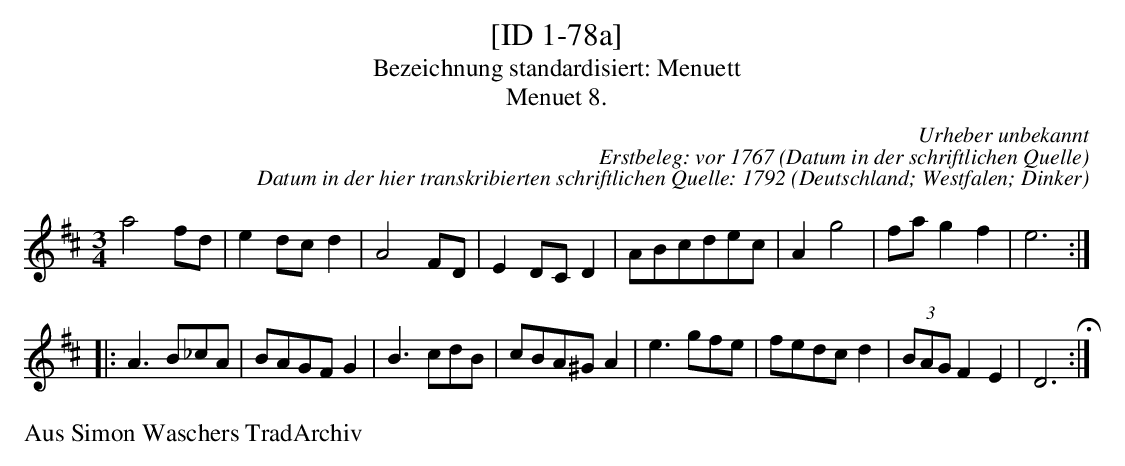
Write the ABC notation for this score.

X:1
T:[ID 1-78a]
T:Bezeichnung standardisiert: Menuett
T:Menuet 8.
C:Urheber unbekannt
C:Erstbeleg: vor 1767 (Datum in der schriftlichen Quelle)
C:Datum in der hier transkribierten schriftlichen Quelle: 1792
O:Deutschland; Westfalen; Dinker
L:1/8
M:3/4
K:D
a4fd | e2dcd2 | A4FD | E2DCD2 | ABcdec | A2g4 | fag2f2 | e6 ::
A3 B_cA | BAGFG2 | B3 cdB | cBA^GA2 | e3 gfe | fedcd2 | (3BAGF2E2 | D6 H:|
